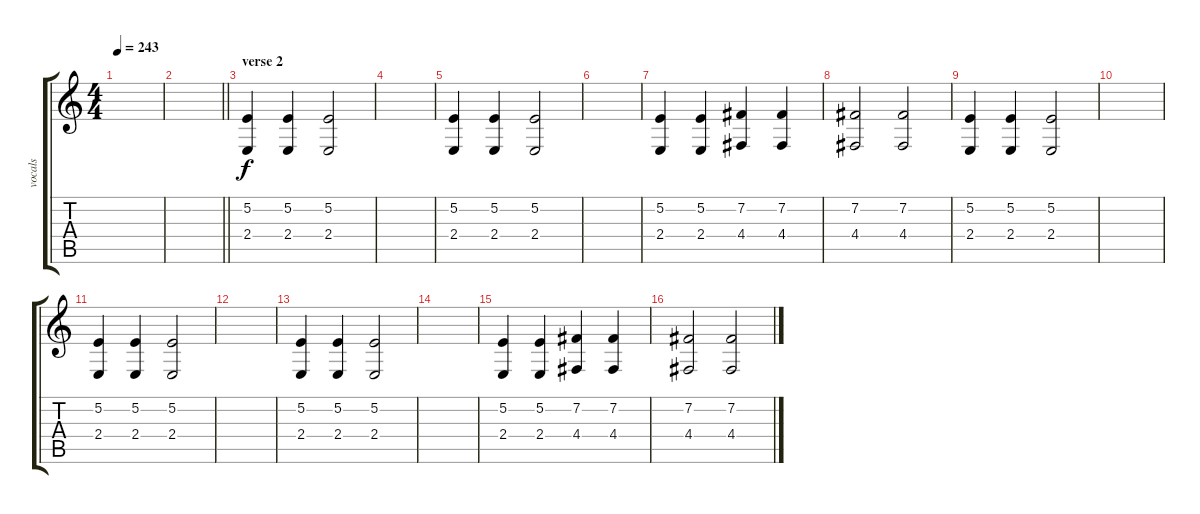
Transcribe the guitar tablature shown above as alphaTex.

\track ("vocals" "vocals") {instrument brasssection}
\staff {score tabs}
\tuning (E4 B3 G3 D3 A2 E2) {hide}
\ts (4 4)
\tempo 243
\clef g2
\ks c
|
\barLineRight lightlight
|
\section ("" "verse 2")
(5.2 2.4).4 (5.2 2.4).4 (5.2 2.4).2 |
|
(5.2 2.4).4 (5.2 2.4).4 (5.2 2.4).2 |
|
(5.2 2.4).4 (5.2 2.4).4 (7.2 4.4).4 (7.2 4.4).4 |
(7.2 4.4).2 (7.2 4.4).2 |
(5.2 2.4).4 (5.2 2.4).4 (5.2 2.4).2 |
|
(5.2 2.4).4 (5.2 2.4).4 (5.2 2.4).2 |
|
(5.2 2.4).4 (5.2 2.4).4 (5.2 2.4).2 |
|
(5.2 2.4).4 (5.2 2.4).4 (7.2 4.4).4 (7.2 4.4).4 |
(7.2 4.4).2 (7.2 4.4).2
